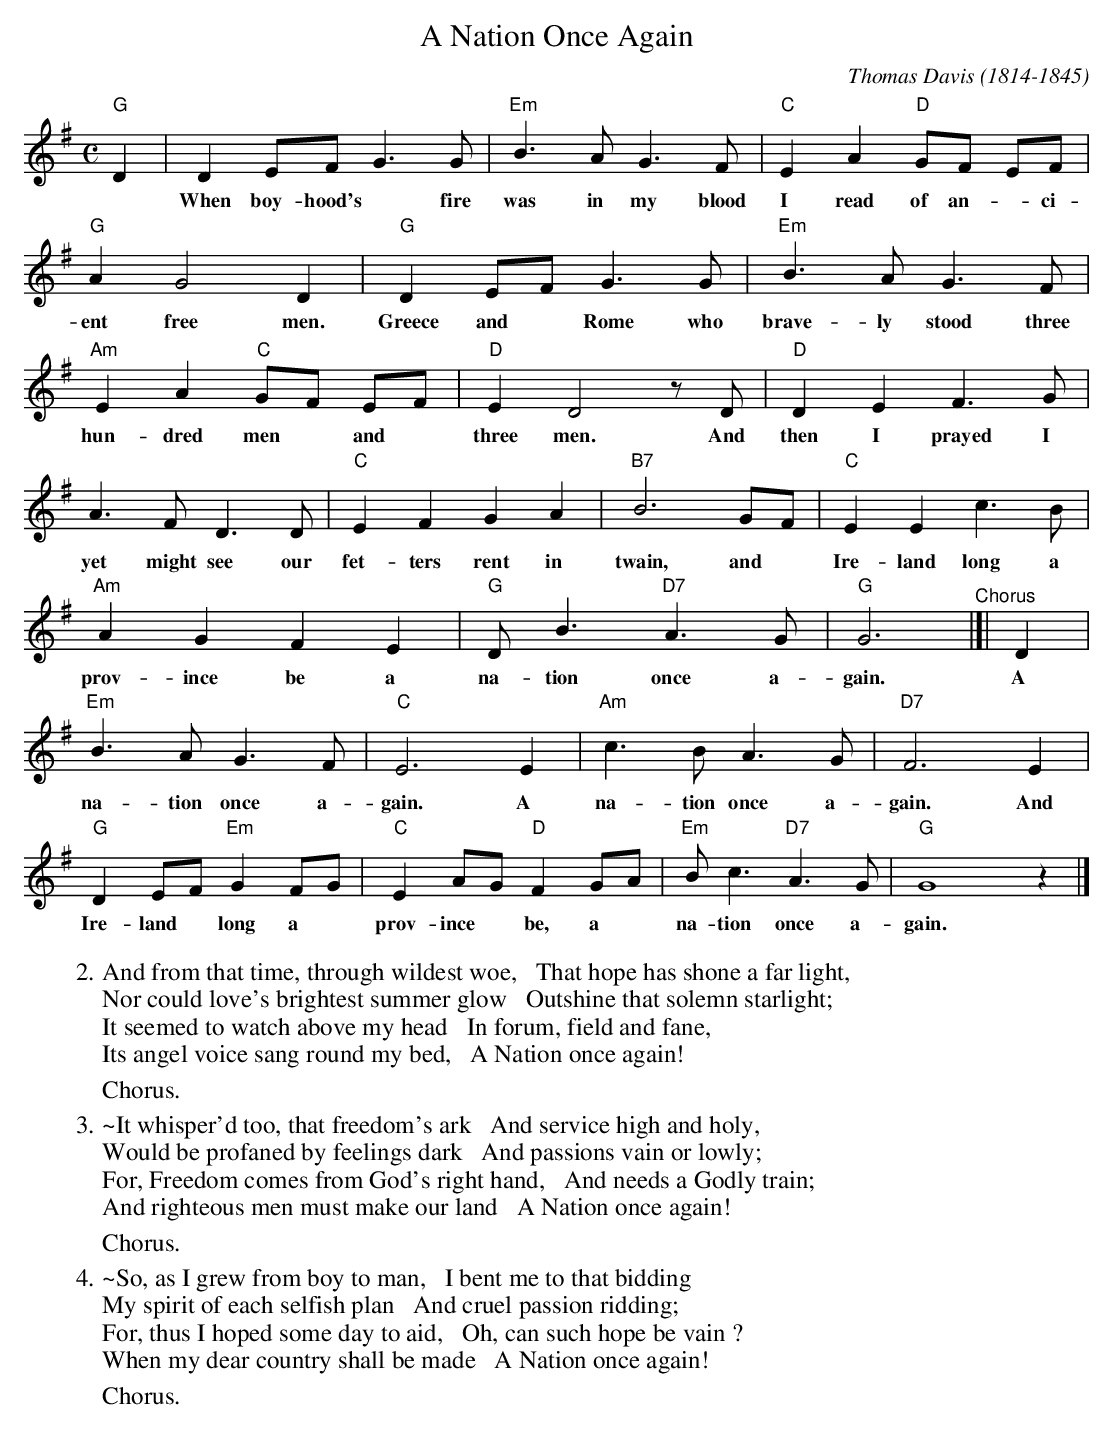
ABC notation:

X:1
T: A Nation Once Again
C: Thomas Davis (1814-1845)
L: 1/8
M: C
K: G
"G"D2 |\
D2 EF G3 G | "Em"B3 A G3 F | "C"E2 A2 "D"GF EF | "G"A2 G4 D2 |
w: When boy-hood's* fire was in my blood I read of an-*ci-ent free men. For
"G"D2 EF G3 G | "Em"B3 A G3 F | "Am"E2 A2 "C"GF EF | "D"E2 D4 zD |
w: Greece and* Rome who brave-ly stood three hun-dred men* and* three men. And
"D"D2 E2 F3 G | A3 F D3 D | "C"E2 F2 G2 A2 | "B7"B6 GF | "C"E2 E2 c3 B |
w: then I prayed I yet might see our fet-ters rent in twain, and* Ire-land long a
"Am"A2 G2 F2 E2 | "G"D B3 "D7"A3 G | "G"G6 "^Chorus"|]| D2 | "Em"B3 A G3 F | "C"E6 E2 | "Am"c3 B A3 G |
w: prov-ince be a na-tion once a-gain. A na-tion once a-gain. A na-tion once a-
"D7"F6 E2 | "G"D2 EF "Em"G2 FG | "C"E2 AG "D"F2 GA | "Em"B c3 "D7"A3 G | "G"G8 z2 |]
w: gain. And Ire-land* long a* prov-ince* be, a* na-tion once a-gain.
%%vskip 10
W:2. And from that time, through wildest woe,   That hope has shone a far light,
W:   Nor could love's brightest summer glow   Outshine that solemn starlight;
W:   It seemed to watch above my head   In forum, field and fane,
W:   Its angel voice sang round my bed,   A Nation once again!
%%vskip 5
W:   Chorus.
%%vskip 5
W:3.~It whisper'd too, that freedom's ark   And service high and holy,
W:   Would be profaned by feelings dark   And passions vain or lowly;
W:   For, Freedom comes from God's right hand,   And needs a Godly train;
W:   And righteous men must make our land   A Nation once again!
%%vskip 5
W:   Chorus.
%%vskip 5
W:4.~So, as I grew from boy to man,   I bent me to that bidding
W:   My spirit of each selfish plan   And cruel passion ridding;
W:   For, thus I hoped some day to aid,   Oh, can such hope be vain ?
W:   When my dear country shall be made   A Nation once again!
%%vskip 5
W:   Chorus.
